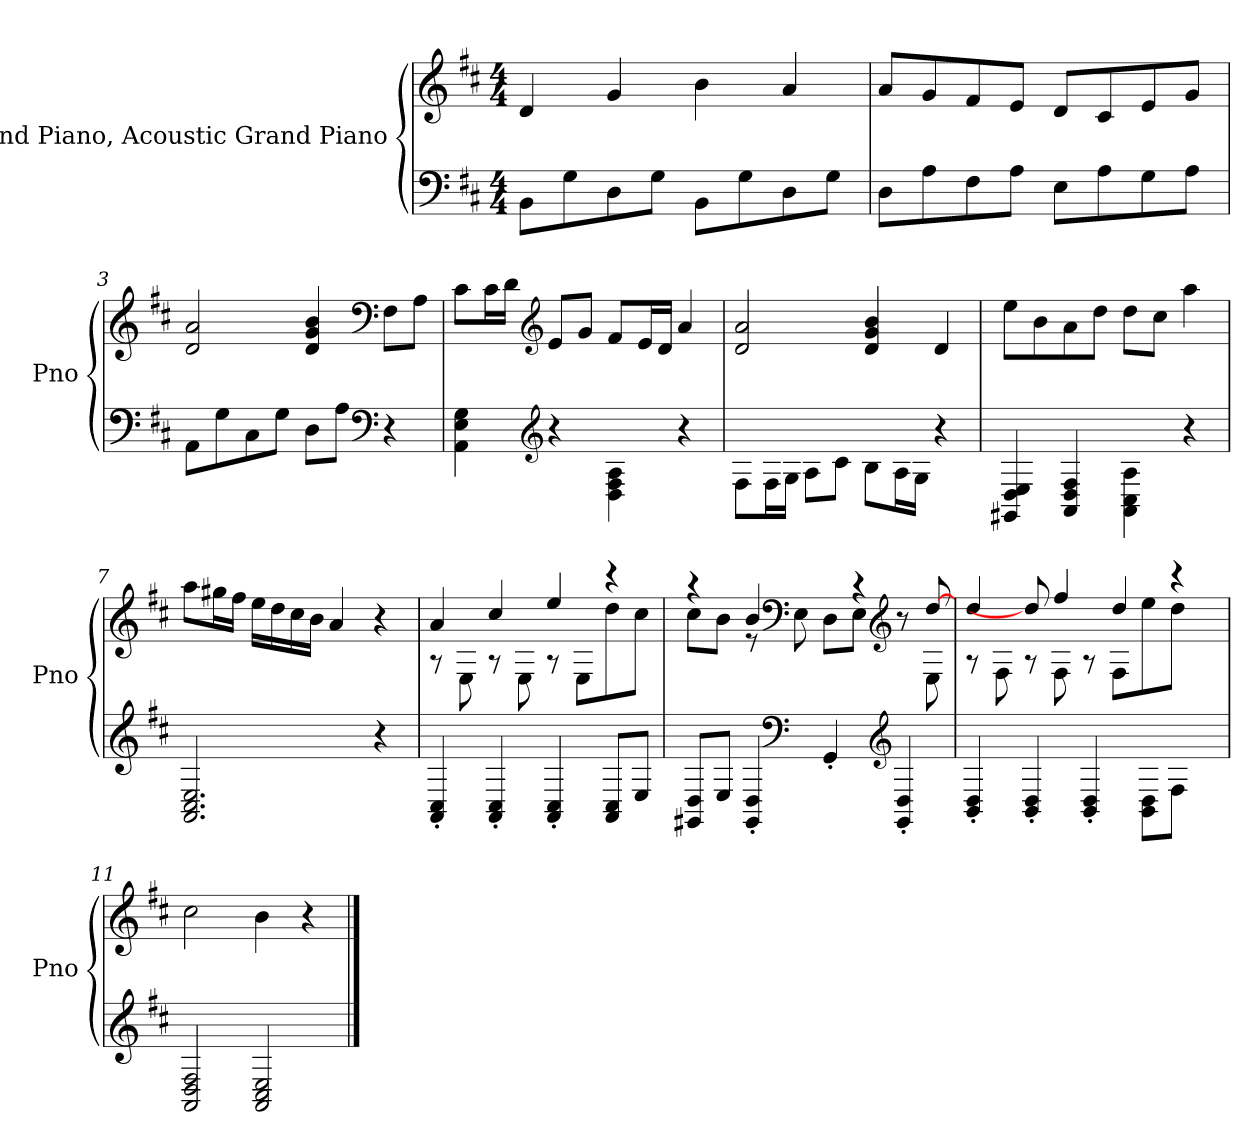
**kern	**kern
*part1	*part1
*staff2	*staff1
*I"Grand Piano, Acoustic Grand Piano	*
*I'Pno	*
*clefF4	*clefG2
*k[f#c#]	*k[f#c#]
*M4/4	*M4/4
*MM120	*MM120
=1	=1
8BBi\L	4di/
8Gi\	.
8Di\	4gi/
8Gi\J	.
8BBi\L	4bi\
8Gi\	.
8Di\	4ai/
8Gi\J	.
=2	=2
8Di\L	8ai/L
8Ai\	8gi/
8F#i\	8f#i/
8Ai\J	8ei/J
8Ei\L	8di/L
8Ai\	8c#i/
8Gi\	8ei/
8Ai\J	8gi/J
=3	=3
8AAi\L	2di/ 2ai/
8Gi\	.
8C#i\	.
8Gi\J	.
8Di\L	4di/ 4gi/ 4bi/
8Ai\J	.
*clefF4	*clefF4
4r	8F#i\L
.	8Ai\J
=4	=4
4AAi\ 4Ei\ 4Gi\	8c#i\L
.	16c#i\L
.	16di\JJ
*clefG2	*clefG2
4r	8ei/L
.	8gi/J
4Di\ 4F#i\ 4Ai\	8f#i/L
.	16ei/L
.	16di/JJ
4r	4ai/
!!LO:LB:g=z
=5	=5
8F#i\L	2di/ 2ai/
16F#i\L	.
16Gi\JJ	.
8Ai\L	.
8c#i\J	.
8Bi\L	4di/ 4gi/ 4bi/
16Ai\L	.
16Gi\JJ	.
4r	4di/
=6	=6
4GG#Xi/ 4Di/ 4Ei/	8eei\L
.	8bi\
4AAi/ 4Di/ 4F#i/	8ai\
.	8ddi\J
4AAi\ 4C#i\ 4Aj\	8ddi\L
.	8cc#i\J
4r	4aai\
=7	=7
2.AAi/ 2.C#i/ 2.Ei/	8aai\L
.	16gg#Xi\L
.	16ff#i\JJ
.	16eei\LL
.	16ddi\
.	16cc#i\
.	16bi\JJ
.	4ai/
4r	4r
=8	=8
*	*^
4AAi/' 4C#i/'	4ai/	8r
.	.	8Ei\
4AAi/' 4C#i/'	4cc#i/	8r
.	.	8Ei\
4AAi/' 4C#i/'	4eei/	8r
.	.	8Ei\L
8AAi/ 8C#i/L	4r	8ddi\
8Ei/J	.	8cc#i\J
!!LO:LB:g=z	!!
=9	=9	=9
*^	*	*
4.ryy	8GG#Xi/ 8Di/L	4r	8cc#i\L
.	8Ei/J	.	8bi\J
.	4GG#i/' 4Di/'	4bi/	8r
*clefF4	*	*clefF4	*
8ryy	.	.	8Ei\
2ryy	4GG#'i/	8ryy	8Di\L
.	.	4r	8Ei\J
*clefG2	*	*clefG2	*
.	4GG#i/' 4Di/'	.	8r
.	.	[8ddi/	8Ei\
*v	*v	*	*
=10	=10	=10
4BBi/' 4Di/'	4ddi/	8r
.	.	8F#i\
4BBi/' 4Di/'	8ddi/]	8r
.	4ff#i/	8F#i\
4BBi/' 4Di/'	.	8r
.	4ddi/	8F#i\L
8BBi\ 8Di\L	.	8eei\
8F#i\J	4r	8ddi\J
8ryy	.	8ryy
*	*v	*v
=11	=11
2AAi/ 2Di/ 2F#i/	2cc#i\
2AAi/ 2C#i/ 2Ei/	4bi\
.	4r
==	==
*-	*-
